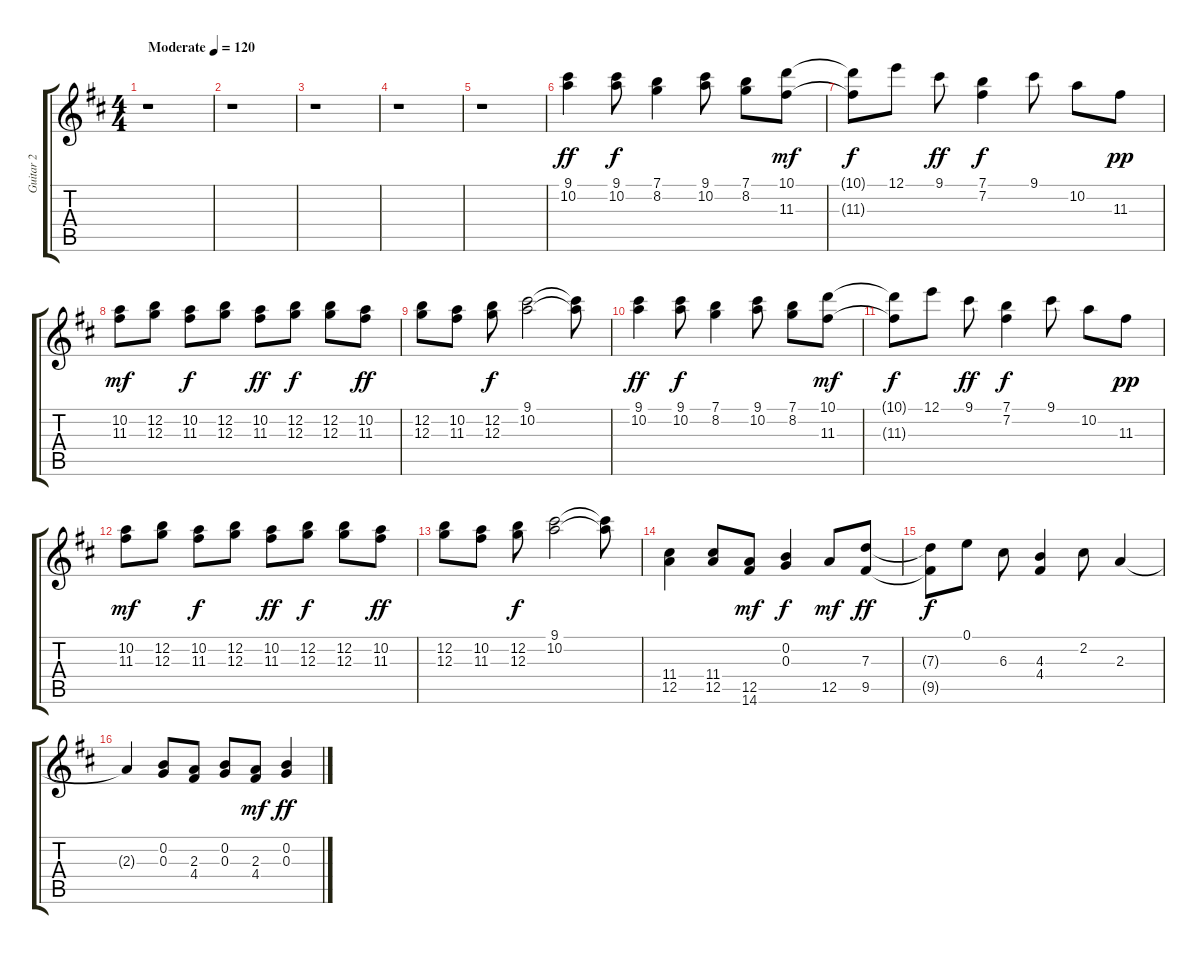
\track ("Guitar 2" "Guitar 2") {instrument overdrivenguitar}
\staff {score tabs}
\tuning (E4 B3 G3 D3 A2 E2) {hide}
\ts (4 4)
\tempo (120 "Moderate")
\clef g2
\ks d
r.1{dy ff instrument overdrivenguitar} |
r.1 |
r.1 |
r.1 |
r.1 |
(9.1 10.2).4 (9.1 10.2).8{dy f} (7.1 8.2).4 (9.1 10.2).8 (7.1 8.2).8 (10.1 11.3).8{dy mf} |
(10.1{t} 11.3{t}).8{dy f} 12.1.8 9.1.8{dy ff} (7.1 7.2).4{dy f} 9.1.8 10.2.8 11.3.8{dy pp} |
(10.2 11.3).8{dy mf} (12.2 12.3).8 (10.2 11.3).8{dy f} (12.2 12.3).8 (10.2 11.3).8{dy ff} (12.2 12.3).8{dy f} (12.2 12.3).8 (10.2 11.3).8{dy ff} |
(12.2 12.3).8 (10.2 11.3).8 (12.2 12.3).8{dy f} (9.1 10.2).2 (9.1{t} 10.2{t}).8 |
(9.1 10.2).4{dy ff} (9.1 10.2).8{dy f} (7.1 8.2).4 (9.1 10.2).8 (7.1 8.2).8 (10.1 11.3).8{dy mf} |
(10.1{t} 11.3{t}).8{dy f} 12.1.8 9.1.8{dy ff} (7.1 7.2).4{dy f} 9.1.8 10.2.8 11.3.8{dy pp} |
(10.2 11.3).8{dy mf} (12.2 12.3).8 (10.2 11.3).8{dy f} (12.2 12.3).8 (10.2 11.3).8{dy ff} (12.2 12.3).8{dy f} (12.2 12.3).8 (10.2 11.3).8{dy ff} |
(12.2 12.3).8 (10.2 11.3).8 (12.2 12.3).8{dy f} (9.1 10.2).2 (9.1{t} 10.2{t}).8 |
(11.4 12.5).4 (11.4 12.5).8 (12.5 14.6).8{dy mf} (0.2 0.3).4{dy f} 12.5.8{dy mf} (7.3 9.5).8{dy ff} |
(7.3{t} 9.5{t}).8{dy f} 0.1.8 6.3.8 (4.3 4.4).4 2.2.8 2.3.4 |
2.3{t}.4 (0.2 0.3).8 (2.3 4.4).8 (0.2 0.3).8 (2.3 4.4).8{dy mf} (0.2 0.3).4{dy ff}
